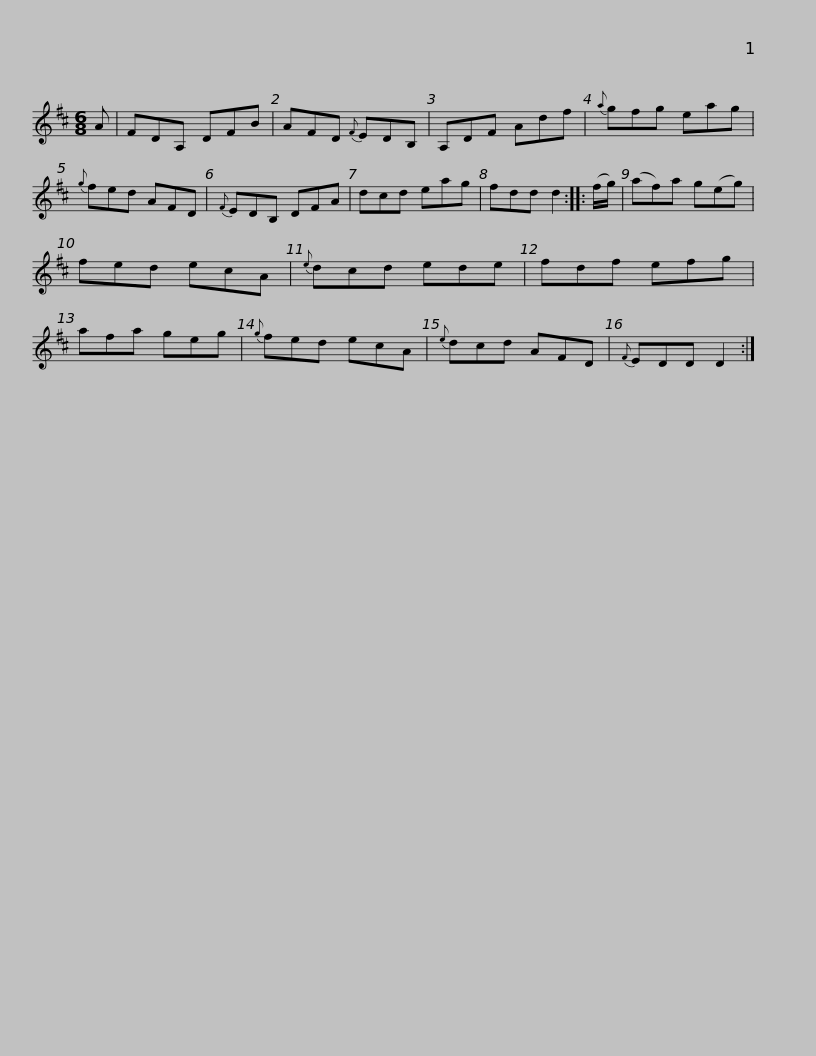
X:1
L:1/8
M:6/8
I:linebreak $
K:D
V:1 treble
V:1
 A | FDA, DFB | AFD{F} EDB, | A,DF Adf |{a} gfg eag | %5
{g} fed AFD |{F} EDB, DFA |$ dcd eag | fdd d2 :: (f/g/) | %10
 (af)a g(eg) | fed ecA |{e} dcd ede | fdf efg | afa geg |$ %15
{g} fed ecA |{e} dcd AFD |{F} EDD D2 :| %18
